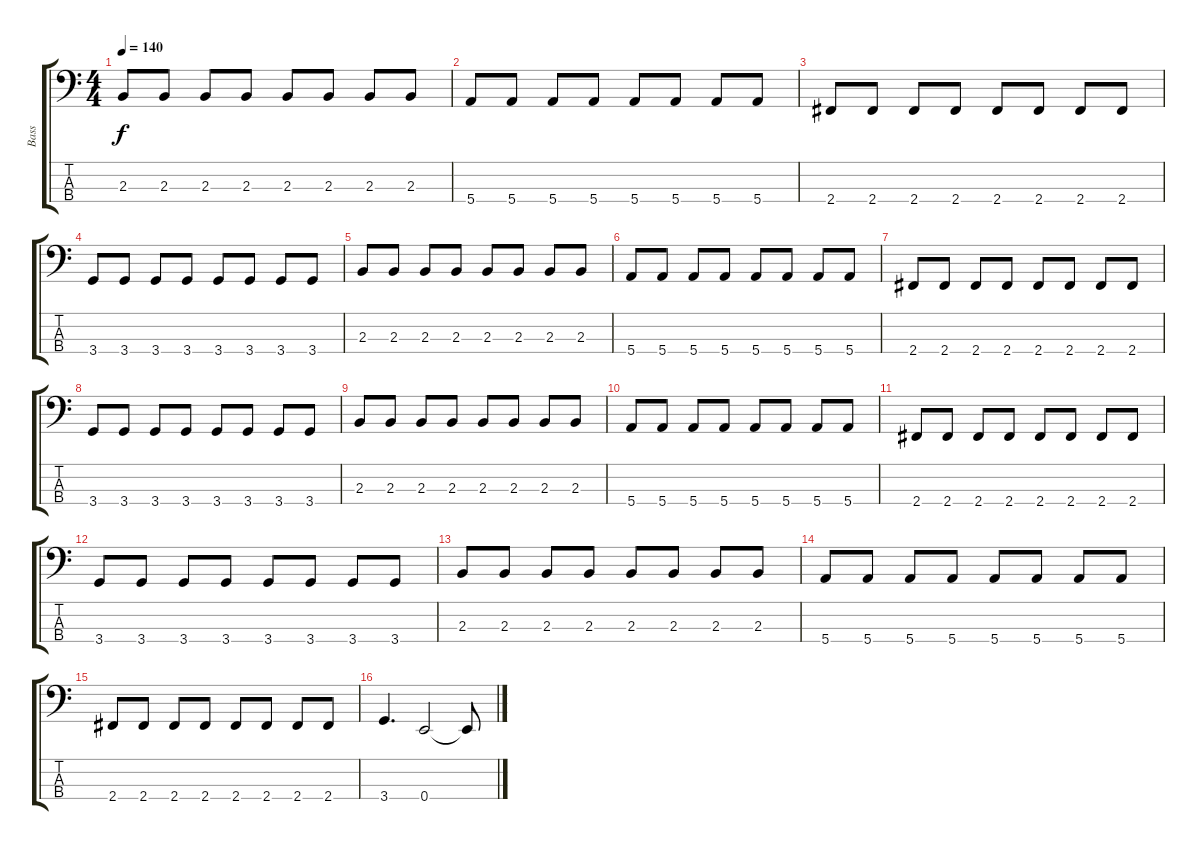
\track ("Bass" "Bass") {instrument electricbassfinger}
\staff {score tabs}
\tuning (G2 D2 A1 E1) {hide}
\ts (4 4)
\tempo 140
\clef f4
\ks c
2.3.8{dy f} 2.3.8 2.3.8 2.3.8 2.3.8 2.3.8 2.3.8 2.3.8 |
5.4.8 5.4.8 5.4.8 5.4.8 5.4.8 5.4.8 5.4.8 5.4.8 |
2.4.8 2.4.8 2.4.8 2.4.8 2.4.8 2.4.8 2.4.8 2.4.8 |
3.4.8 3.4.8 3.4.8 3.4.8 3.4.8 3.4.8 3.4.8 3.4.8 |
2.3.8 2.3.8 2.3.8 2.3.8 2.3.8 2.3.8 2.3.8 2.3.8 |
5.4.8 5.4.8 5.4.8 5.4.8 5.4.8 5.4.8 5.4.8 5.4.8 |
2.4.8 2.4.8 2.4.8 2.4.8 2.4.8 2.4.8 2.4.8 2.4.8 |
3.4.8 3.4.8 3.4.8 3.4.8 3.4.8 3.4.8 3.4.8 3.4.8 |
2.3.8 2.3.8 2.3.8 2.3.8 2.3.8 2.3.8 2.3.8 2.3.8 |
5.4.8 5.4.8 5.4.8 5.4.8 5.4.8 5.4.8 5.4.8 5.4.8 |
2.4.8 2.4.8 2.4.8 2.4.8 2.4.8 2.4.8 2.4.8 2.4.8 |
3.4.8 3.4.8 3.4.8 3.4.8 3.4.8 3.4.8 3.4.8 3.4.8 |
2.3.8 2.3.8 2.3.8 2.3.8 2.3.8 2.3.8 2.3.8 2.3.8 |
5.4.8 5.4.8 5.4.8 5.4.8 5.4.8 5.4.8 5.4.8 5.4.8 |
2.4.8 2.4.8 2.4.8 2.4.8 2.4.8 2.4.8 2.4.8 2.4.8 |
3.4.4{d} 0.4.2 0.4{t}.8
